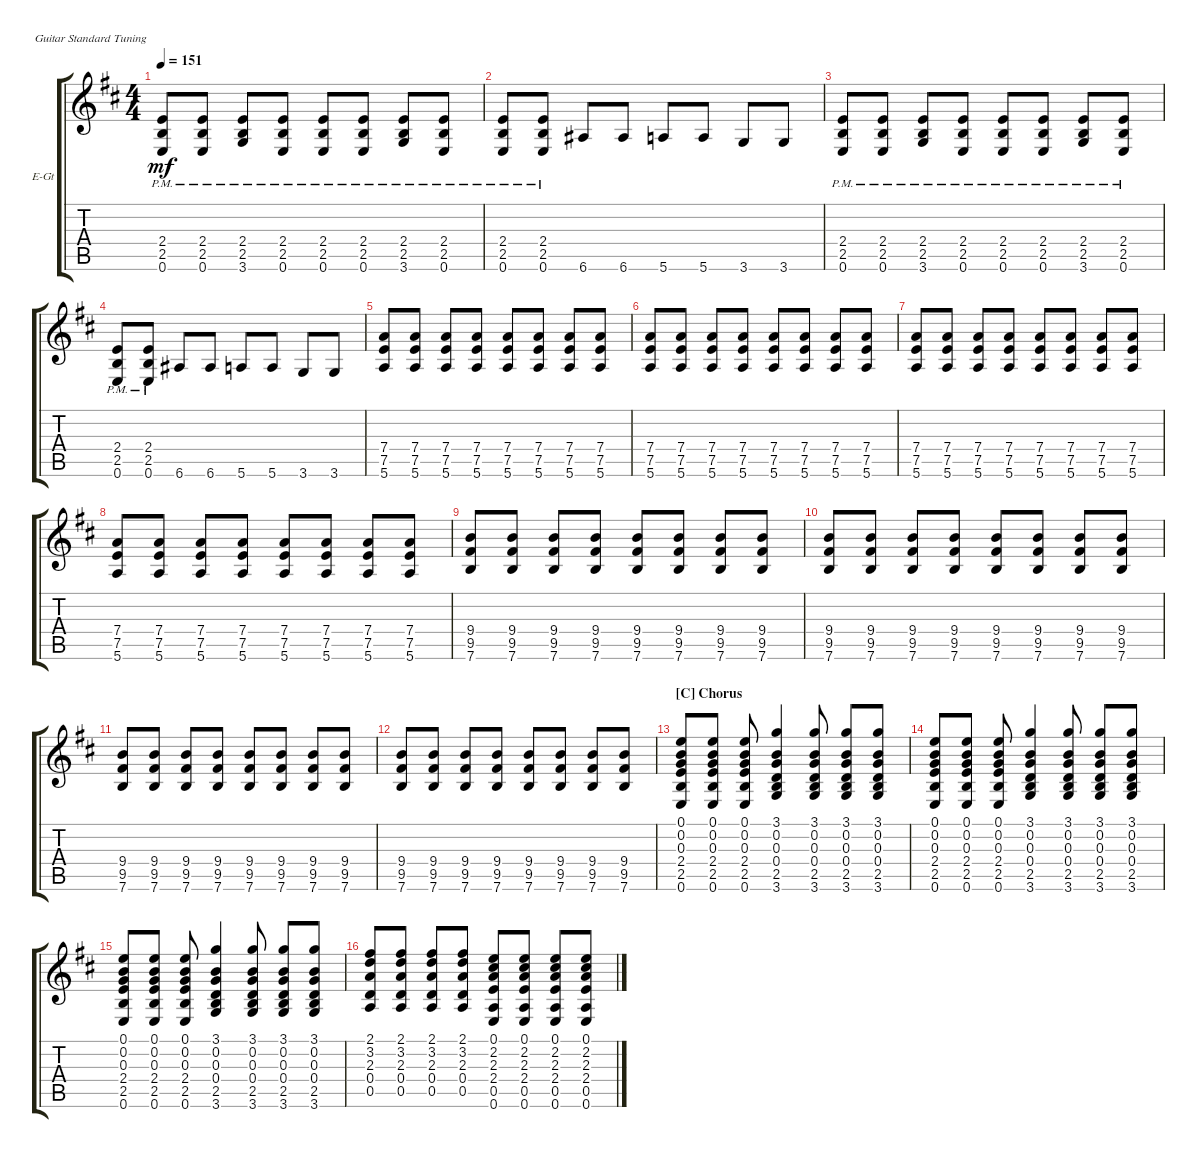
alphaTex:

\defaultSystemsLayout 4
\bracketExtendMode groupsimilarinstruments
\firstSystemTrackNameOrientation horizontal
\otherSystemsTrackNameOrientation horizontal
\track ("Electric Guitar (Drive)" "E-Gt") {instrument overdrivenguitar}
\staff {score tabs}
\tuning (E4 B3 G3 D3 A2 E2)
\ts (4 4)
\tempo 151
\clef g2
\ks bminor
(0.6{pm} 2.5{pm} 2.4{pm}).8{dy mf} (0.6{pm} 2.5{pm} 2.4{pm}).8 (3.6{pm} 2.5{pm} 2.4{pm}).8 (0.6{pm} 2.5{pm} 2.4{pm}).8 (0.6{pm} 2.5{pm} 2.4{pm}).8 (0.6{pm} 2.5{pm} 2.4{pm}).8 (3.6{pm} 2.5{pm} 2.4{pm}).8 (0.6{pm} 2.5{pm} 2.4{pm}).8 |
(0.6{pm} 2.5{pm} 2.4{pm}).8 (0.6{pm} 2.5{pm} 2.4{pm}).8 6.6.8 6.6.8 5.6.8 5.6.8 3.6.8 3.6.8 |
(0.6{pm} 2.5{pm} 2.4{pm}).8 (0.6{pm} 2.5{pm} 2.4{pm}).8 (3.6{pm} 2.5{pm} 2.4{pm}).8 (0.6{pm} 2.5{pm} 2.4{pm}).8 (0.6{pm} 2.5{pm} 2.4{pm}).8 (0.6{pm} 2.5{pm} 2.4{pm}).8 (3.6{pm} 2.5{pm} 2.4{pm}).8 (0.6{pm} 2.5{pm} 2.4{pm}).8 |
(0.6{pm} 2.5{pm} 2.4{pm}).8 (0.6{pm} 2.5{pm} 2.4{pm}).8 6.6.8 6.6.8 5.6.8 5.6.8 3.6.8 3.6.8 |
(5.6 7.5 7.4).8 (5.6 7.5 7.4).8 (5.6 7.5 7.4).8 (5.6 7.5 7.4).8 (5.6 7.5 7.4).8 (5.6 7.5 7.4).8 (5.6 7.5 7.4).8 (5.6 7.5 7.4).8 |
(5.6 7.5 7.4).8 (5.6 7.5 7.4).8 (5.6 7.5 7.4).8 (5.6 7.5 7.4).8 (5.6 7.5 7.4).8 (5.6 7.5 7.4).8 (5.6 7.5 7.4).8 (5.6 7.5 7.4).8 |
(5.6 7.5 7.4).8 (5.6 7.5 7.4).8 (5.6 7.5 7.4).8 (5.6 7.5 7.4).8 (5.6 7.5 7.4).8 (5.6 7.5 7.4).8 (5.6 7.5 7.4).8 (5.6 7.5 7.4).8 |
(5.6 7.5 7.4).8 (5.6 7.5 7.4).8 (5.6 7.5 7.4).8 (5.6 7.5 7.4).8 (5.6 7.5 7.4).8 (5.6 7.5 7.4).8 (5.6 7.5 7.4).8 (5.6 7.5 7.4).8 |
(7.6 9.5 9.4).8 (7.6 9.5 9.4).8 (7.6 9.5 9.4).8 (7.6 9.5 9.4).8 (7.6 9.5 9.4).8 (7.6 9.5 9.4).8 (7.6 9.5 9.4).8 (7.6 9.5 9.4).8 |
(7.6 9.5 9.4).8 (7.6 9.5 9.4).8 (7.6 9.5 9.4).8 (7.6 9.5 9.4).8 (7.6 9.5 9.4).8 (7.6 9.5 9.4).8 (7.6 9.5 9.4).8 (7.6 9.5 9.4).8 |
(7.6 9.5 9.4).8 (7.6 9.5 9.4).8 (7.6 9.5 9.4).8 (7.6 9.5 9.4).8 (7.6 9.5 9.4).8 (7.6 9.5 9.4).8 (7.6 9.5 9.4).8 (7.6 9.5 9.4).8 |
(7.6 9.5 9.4).8 (7.6 9.5 9.4).8 (7.6 9.5 9.4).8 (7.6 9.5 9.4).8 (7.6 9.5 9.4).8 (7.6 9.5 9.4).8 (7.6 9.5 9.4).8 (7.6 9.5 9.4).8 |
\section ("C" "Chorus")
(0.6 2.5 2.4 0.1 0.2 0.3).8 (0.6 2.5 2.4 0.3 0.2 0.1).8 (0.6 2.5 2.4 0.1 0.2 0.3).8 (3.6 2.5 0.4 0.3 0.2 3.1).4 (3.6 2.5 0.4 0.2 0.3 3.1).8 (3.6 2.5 0.4 3.1 0.2 0.3).8 (3.6 2.5 0.4 3.1 0.2 0.3).8 |
(0.6 2.5 2.4 0.1 0.2 0.3).8 (0.6 2.5 2.4 0.3 0.2 0.1).8 (0.6 2.5 2.4 0.1 0.2 0.3).8 (3.6 2.5 0.4 0.3 0.2 3.1).4 (3.6 2.5 0.4 0.2 0.3 3.1).8 (3.6 2.5 0.4 3.1 0.2 0.3).8 (3.6 2.5 0.4 3.1 0.2 0.3).8 |
(0.6 2.5 2.4 0.1 0.2 0.3).8 (0.6 2.5 2.4 0.3 0.2 0.1).8 (0.6 2.5 2.4 0.1 0.2 0.3).8 (3.6 2.5 0.4 0.3 0.2 3.1).4 (3.6 2.5 0.4 0.2 0.3 3.1).8 (3.6 2.5 0.4 3.1 0.2 0.3).8 (3.6 2.5 0.4 3.1 0.2 0.3).8 |
(2.3 3.2 2.1 0.5 0.4).8 (2.3 3.2 2.1 0.5 0.4).8 (2.3 3.2 2.1 0.5 0.4).8 (2.3 3.2 2.1 0.5 0.4).8 (0.1 2.2 2.4 2.3 0.6 0.5).8 (0.1 2.2 2.4 2.3 0.6 0.5).8 (0.1 2.2 2.4 2.3 0.6 0.5).8 (0.1 2.2 2.4 2.3 0.6 0.5).8
